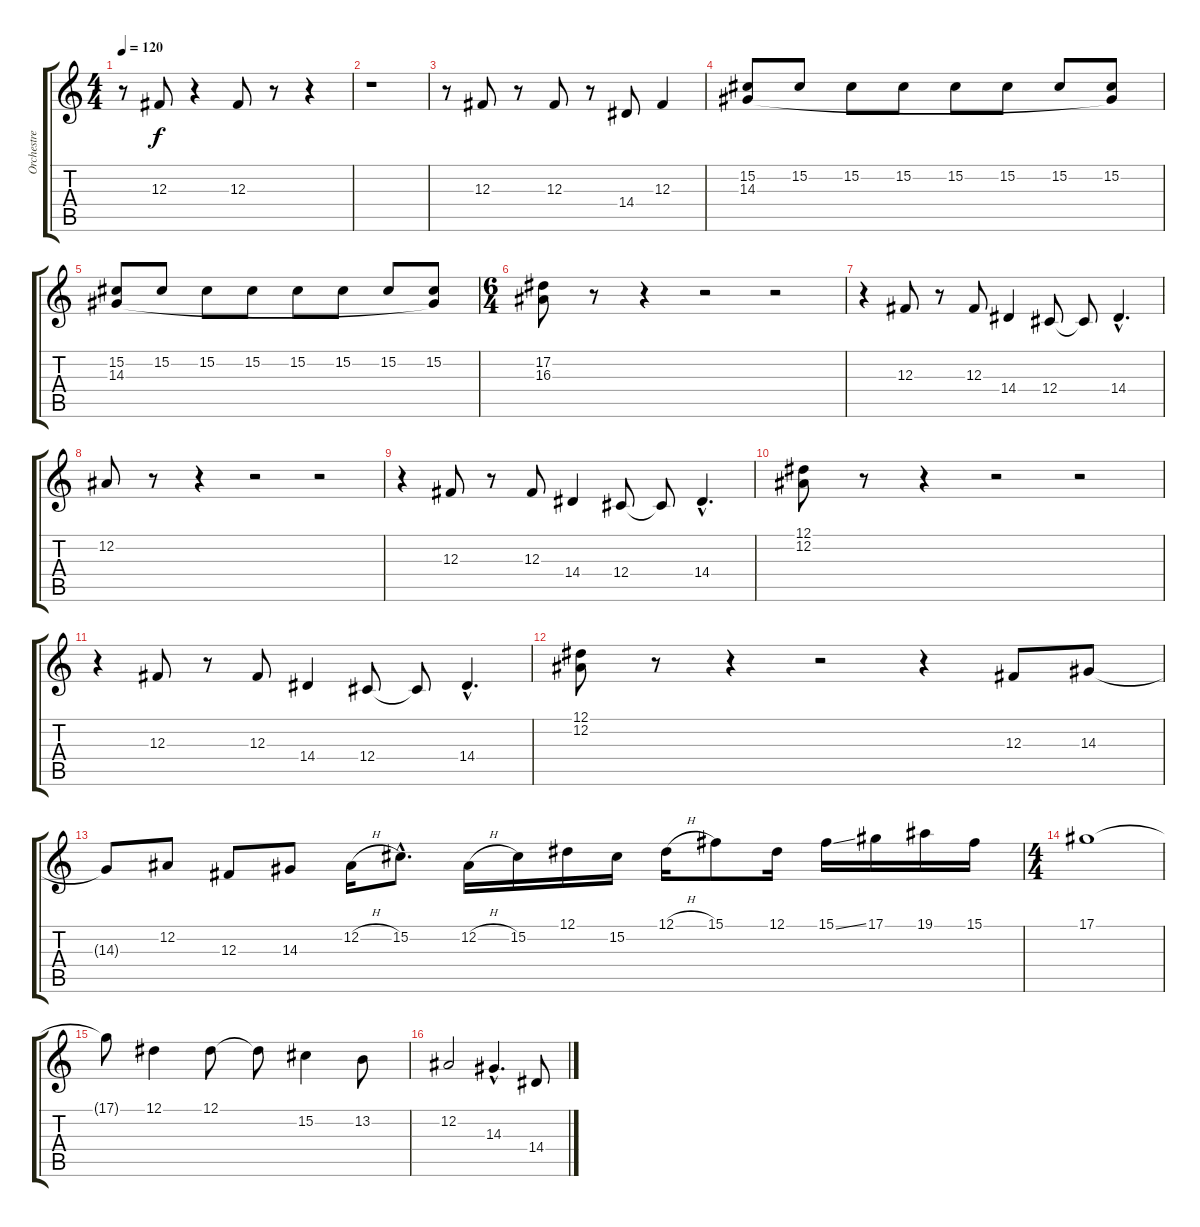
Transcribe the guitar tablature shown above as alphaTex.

\track ("Orchestre" "Orchestre") {instrument stringensemble1}
\staff {score tabs}
\tuning (Eb4 Bb3 Gb3 Db3 Ab2 Eb2) {hide}
\ts (4 4)
\tempo 120
\clef g2
\ks c
r.8{dy f} 12.3.8 r.4 12.3.8 r.8 r.4 |
r.1 |
r.8 12.3.8 r.8 12.3.8 r.8 14.4.8 12.3.4 |
(15.2 14.3).8 15.2.8 15.2.8 15.2.8 15.2.8 15.2.8 15.2.8 (15.2 14.3{t}).8 |
(15.2 14.3).8 15.2.8 15.2.8 15.2.8 15.2.8 15.2.8 15.2.8 (15.2 14.3{t}).8 |
\ts (6 4)
(17.2 16.3).8 r.8 r.4 r.2 r.2 |
r.4 12.3.8 r.8 12.3.8 14.4.4 12.4.8 12.4{t}.8 14.4{hac}.4{d} |
12.2.8 r.8 r.4 r.2 r.2 |
r.4 12.3.8 r.8 12.3.8 14.4.4 12.4.8 12.4{t}.8 14.4{hac}.4{d} |
(12.1 12.2).8 r.8 r.4 r.2 r.2 |
r.4 12.3.8 r.8 12.3.8 14.4.4 12.4.8 12.4{t}.8 14.4{hac}.4{d} |
(12.1 12.2).8 r.8 r.4 r.2 r.4 12.3.8 14.3.8 |
14.3{t}.8 12.2.8 12.3.8 14.3.8 12.2{h}.16 15.2{hac}.8{d} 12.2{h}.16 15.2.16 12.1.16 15.2.16 12.1{h}.16 15.1.8 12.1.16 15.1{ss}.16 17.1.16 19.1.16 15.1.16 |
\ts (4 4)
17.1.1 |
17.1{t}.8 12.1.4 12.1.8 12.1{t}.8 15.2.4 13.2.8 |
12.2.2 14.3{hac}.4{d} 14.4.8
